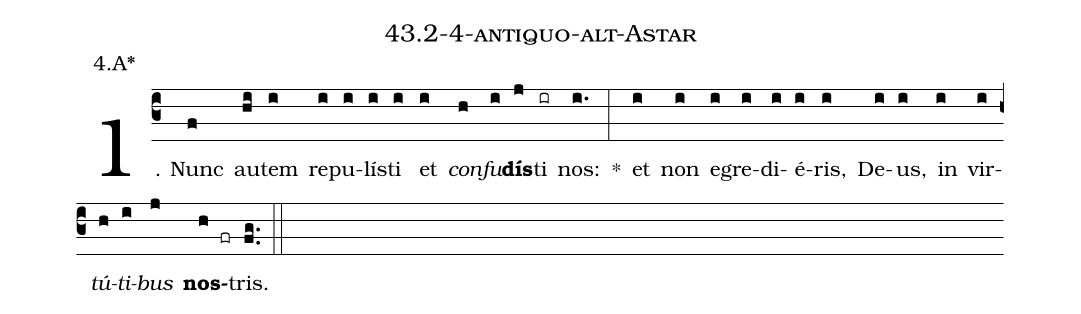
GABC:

name: 43.2-4-antiquo-alt-Astar;
annotation: 4.A*;
%%
(c3)1. Nunc(f) au(hi)tem(i) re(i)pu(i)lís(i)ti(i) et(i) <i>con</i>(h)<i>fu</i>(i)<b>dís</b>(j)ti(ir) nos:(i.) *(:) et(i) non(i) e(i)gre(i)di(i)é(i)ris,(i) De(i)us,(i) in(i) vir(i)<i>tú</i>(h)<i>ti</i>(i)<i>bus</i>(j) <b>nos</b>(h fr)tris.(fg..) (::)
